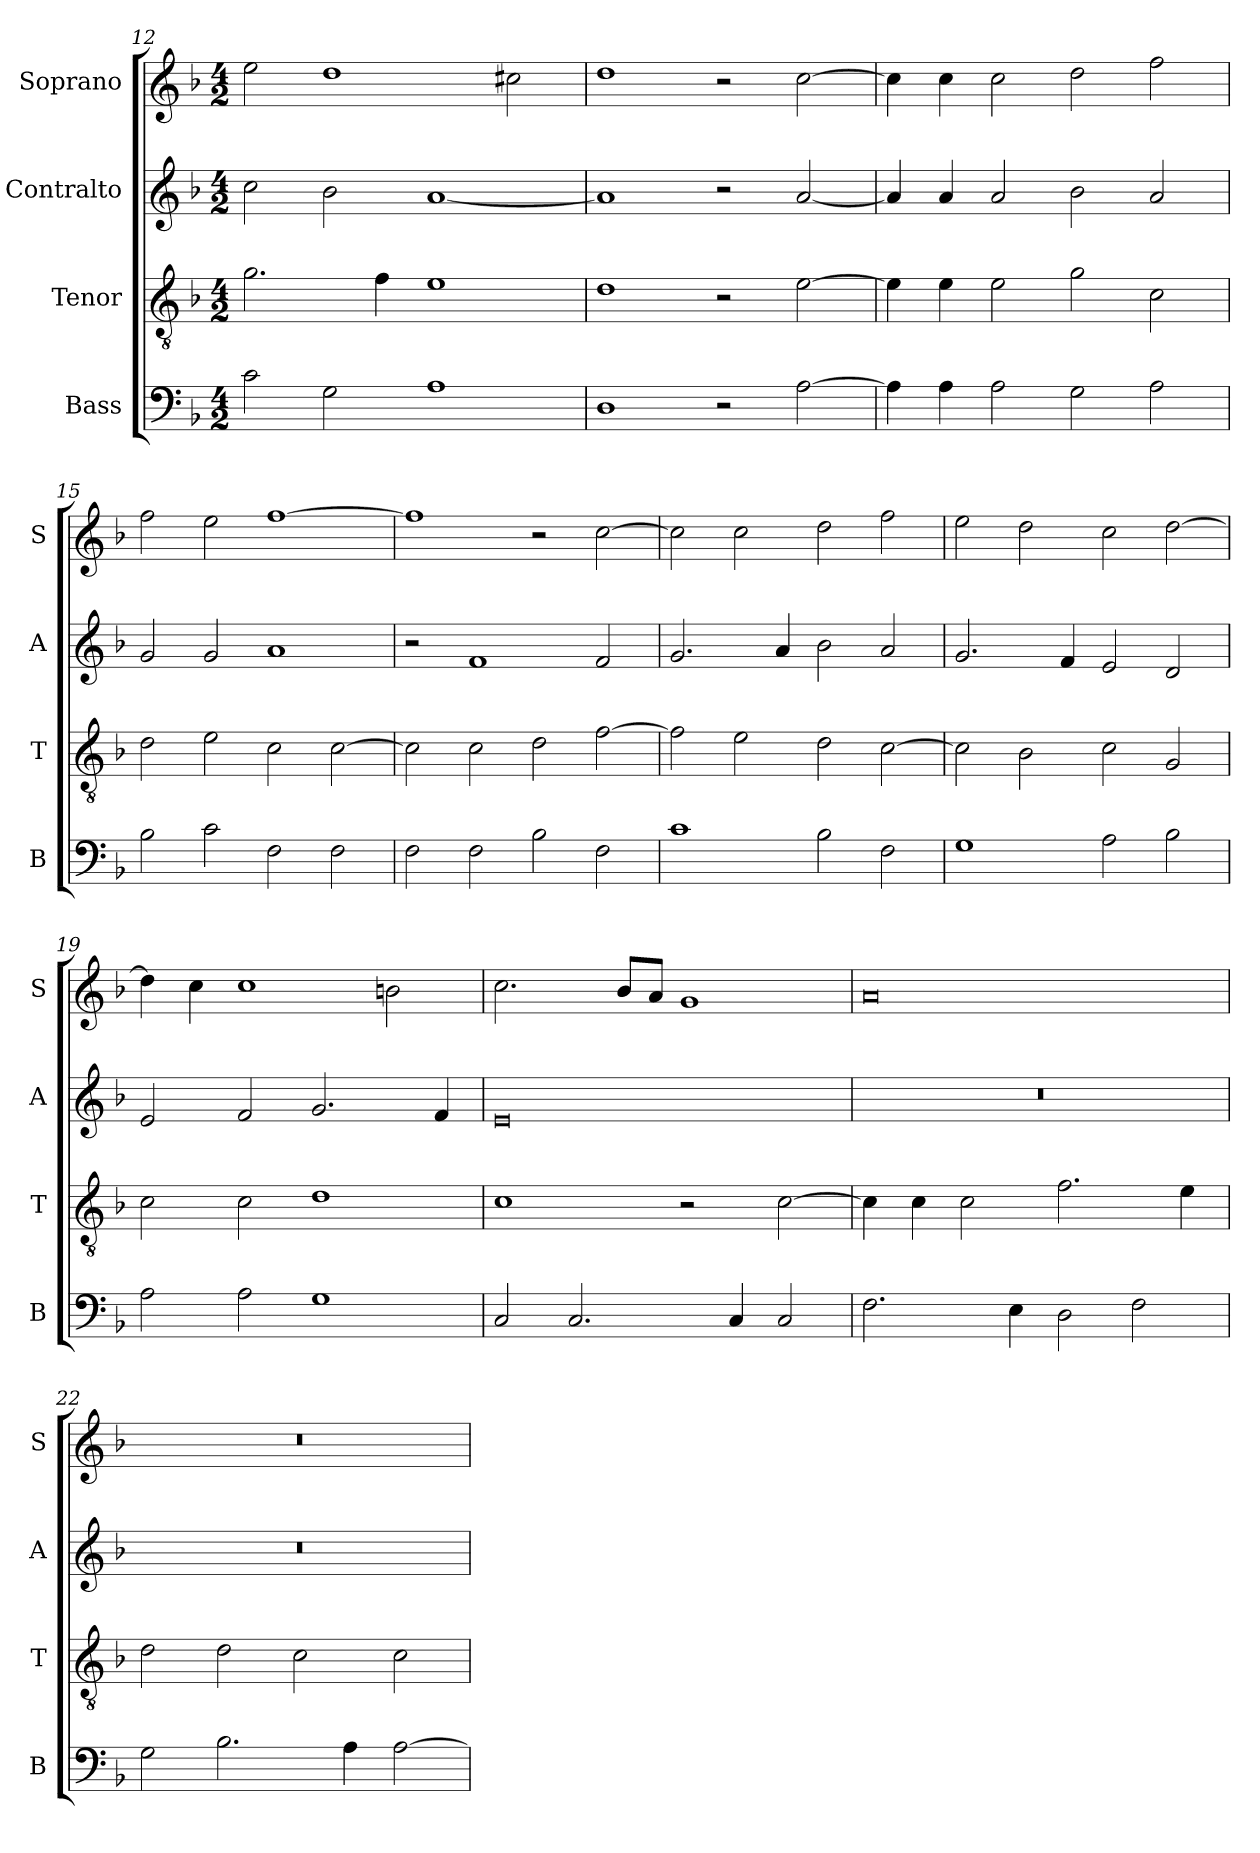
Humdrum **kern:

**kern	**kern	**kern	**kern
*part4	*part3	*part2	*part1
*staff4	*staff3	*staff2	*staff1
*I"Bass	*I"Tenor	*I"Contralto	*I"Soprano
*I'B	*I'T	*I'A	*I'S
*clefF4	*clefGv2	*clefG2	*clefG2
*k[b-]	*k[b-]	*k[b-]	*k[b-]
*D:aeo	*D:aeo	*D:aeo	*D:aeo
*M4/2	*M4/2	*M4/2	*M4/2
=12	=12	=12	=12
2c	2.g	2cc	2ee
2G	.	2b-	1dd
.	4f	.	.
1A	1e	[1a	.
.	.	.	2cc#X
=13	=13	=13	=13
1D	1d	1a]	1dd
2r	2r	2r	2r
[2A	[2e	[2a	[2cc
=14	=14	=14	=14
4A]	4e]	4a]	4cc]
4A	4e	4a	4cc
2A	2e	2a	2cc
2G	2g	2b-	2dd
2A	2c	2a	2ff
=15	=15	=15	=15
2B-	2d	2g	2ff
2c	2e	2g	2ee
2F	2c	1a	[1ff
2F	[2c	.	.
=16	=16	=16	=16
2F	2c]	2r	1ff]
2F	2c	1f	.
2B-	2d	.	2r
2F	[2f	2f	[2cc
=17	=17	=17	=17
1c	2f]	2.g	2cc]
.	2e	.	2cc
.	.	4a	.
2B-	2d	2b-	2dd
2F	[2c	2a	2ff
=18	=18	=18	=18
1G	2c]	2.g	2ee
.	2B-	.	2dd
.	.	4f	.
2A	2c	2e	2cc
2B-	2G	2d	[2dd
=19	=19	=19	=19
2A	2c	2e	4dd]
.	.	.	4cc
2A	2c	2f	1cc
1G	1d	2.g	.
.	.	.	2bn
.	.	4f	.
=20	=20	=20	=20
2C	1c	0e	2.cc
2.C	.	.	.
.	.	.	8b-/L
.	.	.	8a/J
.	2r	.	1g
4C	.	.	.
2C	[2c	.	.
=21	=21	=21	=21
2.F	4c]	0r	0a
.	4c	.	.
.	2c	.	.
4E	.	.	.
2D	2.f	.	.
2F	.	.	.
.	4e	.	.
=22	=22	=22	=22
2G	2d	0r	0r
2.B-	2d	.	.
.	2c	.	.
4A	.	.	.
[2A	2c	.	.
=	=	=	=
*-	*-	*-	*-
